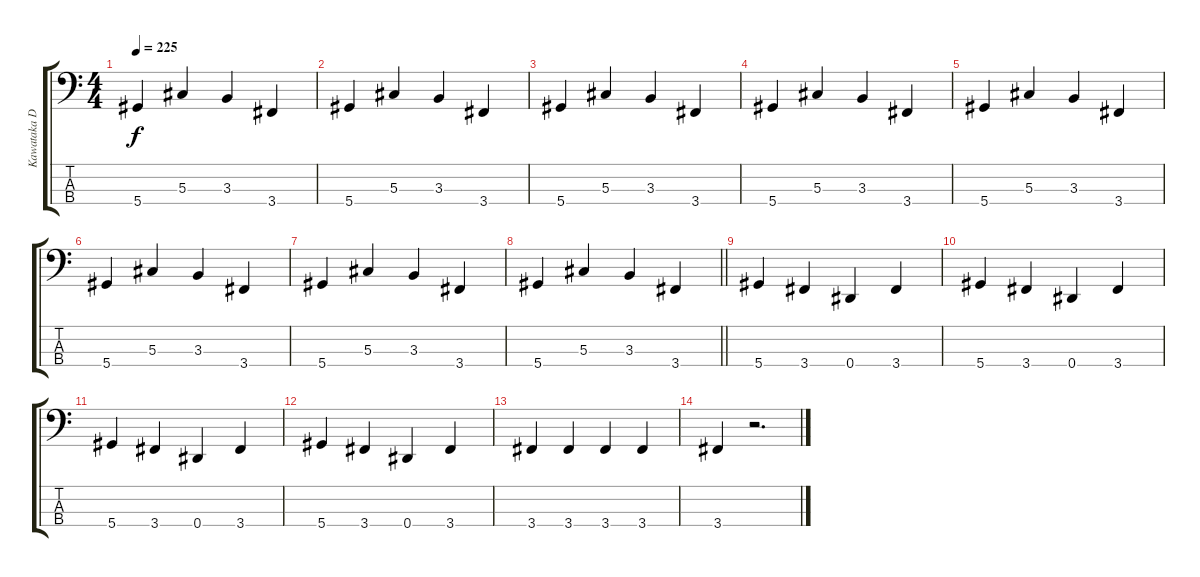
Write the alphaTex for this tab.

\track ("Kawataka Daisuke" "Kawataka D") {instrument electricbasspick}
\staff {score tabs}
\tuning (Gb2 Db2 Ab1 Eb1) {hide}
\ts (4 4)
\section ("" "")
\tempo 225
\clef f4
\ks c
5.4.4{dy f} 5.3.4 3.3.4 3.4.4 |
5.4.4 5.3.4 3.3.4 3.4.4 |
5.4.4 5.3.4 3.3.4 3.4.4 |
5.4.4 5.3.4 3.3.4 3.4.4 |
5.4.4 5.3.4 3.3.4 3.4.4 |
5.4.4 5.3.4 3.3.4 3.4.4 |
5.4.4 5.3.4 3.3.4 3.4.4 |
\barLineRight lightlight
5.4.4 5.3.4 3.3.4 3.4.4 |
\section ("" "")
5.4.4 3.4.4 0.4.4 3.4.4 |
5.4.4 3.4.4 0.4.4 3.4.4 |
5.4.4 3.4.4 0.4.4 3.4.4 |
5.4.4 3.4.4 0.4.4 3.4.4 |
3.4.4 3.4.4 3.4.4 3.4.4 |
3.4.4 r.2{d}
